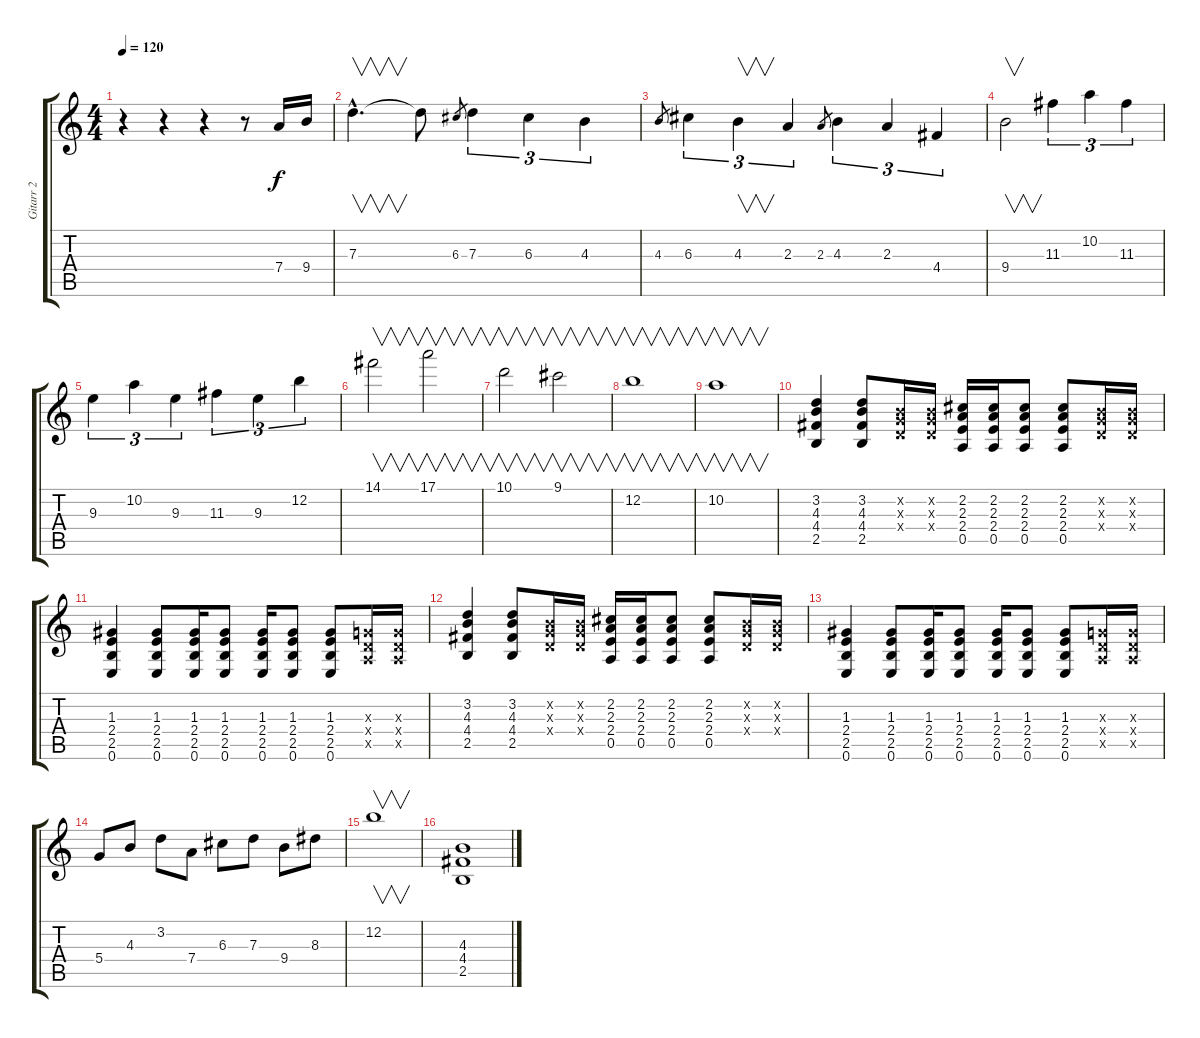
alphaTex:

\track ("Gitarr 2" "Gitarr 2") {instrument overdrivenguitar}
\staff {score tabs}
\tuning (E4 B3 G3 D3 A2 E2) {hide}
\ts (4 4)
\tempo 120
\clef g2
\ks c
r.4{dy f instrument overdrivenguitar} r.4{instrument acousticguitarnylon} r.4 r.8 7.4.16 9.4.16 |
7.3{hac}.4{v d} 7.3{t}.8 6.3.8{gr} 7.3.4{tu (3 2)} 6.3.4{tu (3 2)} 4.3.4{tu (3 2)} |
4.3.8{gr} 6.3.4{tu (3 2)} 4.3.4{v tu (3 2)} 2.3.4{tu (3 2)} 2.3.8{gr} 4.3.4{tu (3 2)} 2.3.4{tu (3 2)} 4.4.4{tu (3 2)} |
9.4.2{v} 11.3.4{tu (3 2)} 10.2.4{tu (3 2)} 11.3.4{tu (3 2)} |
9.3.4{tu (3 2)} 10.2.4{tu (3 2)} 9.3.4{tu (3 2)} 11.3.4{tu (3 2)} 9.3.4{tu (3 2)} 12.2.4{tu (3 2)} |
14.1.2{v} 17.1.2{v} |
10.1.2{v} 9.1.2{v} |
12.2.1{v} |
10.2.1{v} |
(3.2 4.3 4.4 2.5).4{instrument electricguitarclean} (3.2 4.3 4.4 2.5).8 (0.2{x} 0.3{x} 0.4{x}).16 (0.2{x} 0.3{x} 0.4{x}).16 (2.2 2.3 2.4 0.5).16 (2.2 2.3 2.4 0.5).16 (2.2 2.3 2.4 0.5).8 (2.2 2.3 2.4 0.5).8 (0.2{x} 0.3{x} 0.4{x}).16 (0.2{x} 0.3{x} 0.4{x}).16 |
(1.3 2.4 2.5 0.6).4 (1.3 2.4 2.5 0.6).8 (1.3 2.4 2.5 0.6).16 (1.3 2.4 2.5 0.6).8 (1.3 2.4 2.5 0.6).16 (1.3 2.4 2.5 0.6).8 (1.3 2.4 2.5 0.6).8 (0.3{x} 0.4{x} 0.5{x}).16 (0.3{x} 0.4{x} 0.5{x}).16 |
(3.2 4.3 4.4 2.5).4 (3.2 4.3 4.4 2.5).8 (0.2{x} 0.3{x} 0.4{x}).16 (0.2{x} 0.3{x} 0.4{x}).16 (2.2 2.3 2.4 0.5).16 (2.2 2.3 2.4 0.5).16 (2.2 2.3 2.4 0.5).8 (2.2 2.3 2.4 0.5).8 (0.2{x} 0.3{x} 0.4{x}).16 (0.2{x} 0.3{x} 0.4{x}).16 |
(1.3 2.4 2.5 0.6).4 (1.3 2.4 2.5 0.6).8 (1.3 2.4 2.5 0.6).16 (1.3 2.4 2.5 0.6).8 (1.3 2.4 2.5 0.6).16 (1.3 2.4 2.5 0.6).8 (1.3 2.4 2.5 0.6).8 (0.3{x} 0.4{x} 0.5{x}).16 (0.3{x} 0.4{x} 0.5{x}).16 |
5.4.8 4.3.8 3.2.8 7.4.8 6.3.8 7.3.8 9.4.8 8.3.8 |
12.2.1{v} |
(4.3 4.4 2.5).1{instrument overdrivenguitar}
